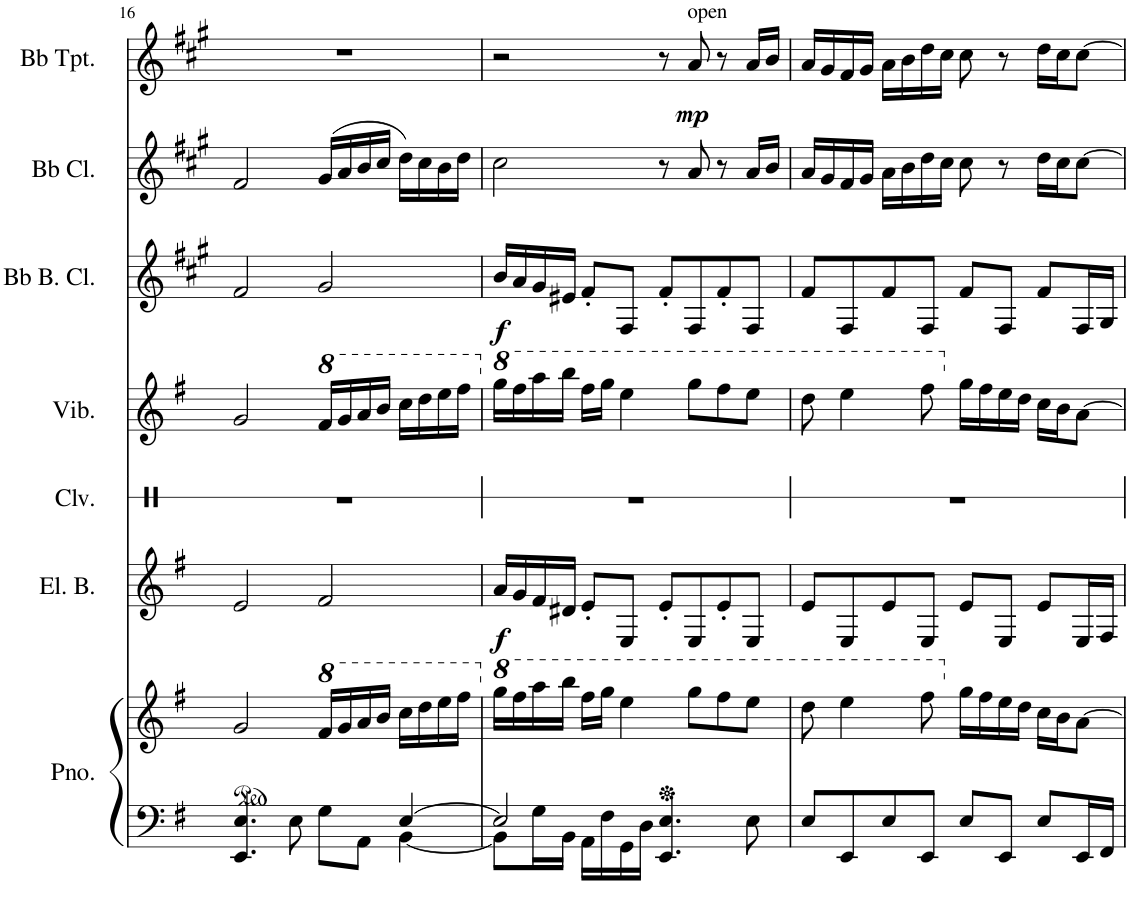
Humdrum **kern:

**kern	**kern	**kern	**dynam	**kern	**kern	**kern	**dynam	**kern	**kern	**dynam
*part7	*part7	*part6	*part6	*part5	*part4	*part3	*part3	*part2	*part1	*part1
*staff8	*staff7	*staff6	*staff6	*staff5	*staff4	*staff3	*staff3	*staff2	*staff1	*staff1
*I"Piano	*	*I"Electric Bass	*	*I"Claves	*I"Vibraphone	*I"Bb Bass Clarinet	*	*I"Bb Clarinet	*I"Bb Trumpet	*
*I'Pno.	*	*I'El. B.	*	*I'Clv.	*I'Vib.	*I'Bb B. Cl.	*	*I'Bb Cl.	*I'Bb Tpt.	*
!!LO:PB:g=z
*clefF4	*clefG2	*clefG2	*	*clefX	*clefG2	*clefG2	*	*clefG2	*clefG2	*
*	*	*Trd7c12	*	*	*	*Trd8c14	*	*Trd1c2	*Trd1c2	*
*k[f#]	*k[f#]	*k[f#]	*	*k[]	*k[f#]	*k[f#c#g#]	*	*k[f#c#g#]	*k[f#c#g#]	*
*M4/4	*M4/4	*M4/4	*	*M4/4	*M4/4	*M4/4	*	*M4/4	*M4/4	*
=16	=16	=16	=16	=16	=16	=16	=16	=16	=16	=16
*^	*	*	*	*	*	*	*	*	*	*
4.EE/ 4.E/	2.ryy	2g/	2e/	.	1r	2g/	2f#/	.	2f#/	1r	.
8E\	.	.	.	.	.	.	.	.	.	.	.
*	*	*8va	*	*	*	*	*	*	*	*	*
*	*	*	*	*	*	*8va	*	*	*	*	*
8G\L	.	16ff#/LL	2f#/	.	.	16ff#/LL	2g#/	.	(16g#/LL	.	.
.	.	16gg/	.	.	.	16gg/	.	.	16a/	.	.
8AA\J	.	16aa/	.	.	.	16aa/	.	.	16b/	.	.
.	.	16bb/JJ	.	.	.	16bb/JJ	.	.	16cc#/JJ	.	.
[4E/	[4BB\	16ccc\LL	.	.	.	16ccc\LL	.	.	16dd\LL)	.	.
.	.	16ddd\	.	.	.	16ddd\	.	.	16cc#\	.	.
.	.	16eee\	.	.	.	16eee\	.	.	16b\	.	.
.	.	16fff#\JJ	.	.	.	16fff#\JJ	.	.	16dd\JJ	.	.
=17	=17	=17	=17	=17	=17	=17	=17	=17	=17	=17	=17
*	*	*X8va	*	*	*	*	*	*	*	*	*
*	*	*8va	*	*	*	*	*	*	*	*	*
*	*	*	*	*	*	*X8va	*	*	*	*	*
*	*	*	*	*	*	*8va	*	*	*	*	*
!	!	!	!	!LO:DY:b	!	!	!	!LO:DY:b	!	!	!
2E/]	8BB\L]	16ggg\LL	16a/LL	f	1r	16ggg\LL	16b/LL	f	2cc#\	2r	.
.	.	16fff#\	16g/	.	.	16fff#\	16a/	.	.	.	.
.	16G\L	16aaa\	16f#/	.	.	16aaa\	16g#/	.	.	.	.
.	16BB\JJ	16bbb\JJ	16d#X/JJ	.	.	16bbb\JJ	16e#X/JJ	.	.	.	.
.	16AA\LL	16fff#\LL	8e'/L	.	.	16fff#\LL	8f#'/L	.	.	.	.
.	16F#\	16ggg\JJ	.	.	.	16ggg\JJ	.	.	.	.	.
.	16GG\	4eee\	8E/J	.	.	4eee\	8F#/J	.	.	.	.
.	16D\JJ	.	.	.	.	.	.	.	.	.	.
4.EE/ 4.E/	2ryy	.	8e'/L	.	.	.	8f#'/L	.	8r	8r	.
!	!	!	!	!	!	!	!	!	!	!LO:TX:a:t=open	!
!	!	!	!	!	!	!	!	!	!	!	!LO:DY:b
.	.	8ggg\L	8E/	.	.	8ggg\L	8F#/	.	8a/	8a/	mp
.	.	8fff#\	8e'/	.	.	8fff#\	8f#'/	.	8r	8r	.
8E\	.	8eee\J	8E/J	.	.	8eee\J	8F#/J	.	16a/LL	16a/LL	.
.	.	.	.	.	.	.	.	.	16b/JJ	16b/JJ	.
*v	*v	*	*	*	*	*	*	*	*	*	*
=18	=18	=18	=18	=18	=18	=18	=18	=18	=18	=18
8E/L	8ddd\	8e/L	.	1r	8ddd\	8f#/L	.	16a/LL	16a/LL	.
.	.	.	.	.	.	.	.	16g#/	16g#/	.
8EE/	4eee\	8E/	.	.	4eee\	8F#/	.	16f#/	16f#/	.
.	.	.	.	.	.	.	.	16g#/JJ	16g#/JJ	.
8E/	.	8e/	.	.	.	8f#/	.	16a\LL	16a\LL	.
.	.	.	.	.	.	.	.	16b\	16b\	.
8EE/J	8fff#\	8E/J	.	.	8fff#\	8F#/J	.	16dd\	16dd\	.
.	.	.	.	.	.	.	.	16cc#\JJ	16cc#\JJ	.
*	*X8va	*	*	*	*	*	*	*	*	*
*	*	*	*	*	*X8va	*	*	*	*	*
8E/L	16gg\LL	8e/L	.	.	16gg\LL	8f#/L	.	8cc#\	8cc#\	.
.	16ff#\	.	.	.	16ff#\	.	.	.	.	.
8EE/J	16ee\	8E/J	.	.	16ee\	8F#/J	.	8r	8r	.
.	16dd\JJ	.	.	.	16dd\JJ	.	.	.	.	.
8E/L	16cc\LL	8e/L	.	.	16cc\LL	8f#/L	.	16dd\LL	16dd\LL	.
.	16b\J	.	.	.	16b\J	.	.	16cc#\J	16cc#\J	.
16EE/L	[8a\J	16E/L	.	.	[8a\J	16F#/L	.	[8cc#\J	[8cc#\J	.
16FF#/JJ	.	16F#/JJ	.	.	.	16G#/JJ	.	.	.	.
=	=	=	=	=	=	=	=	=	=	=
*-	*-	*-	*-	*-	*-	*-	*-	*-	*-	*-
